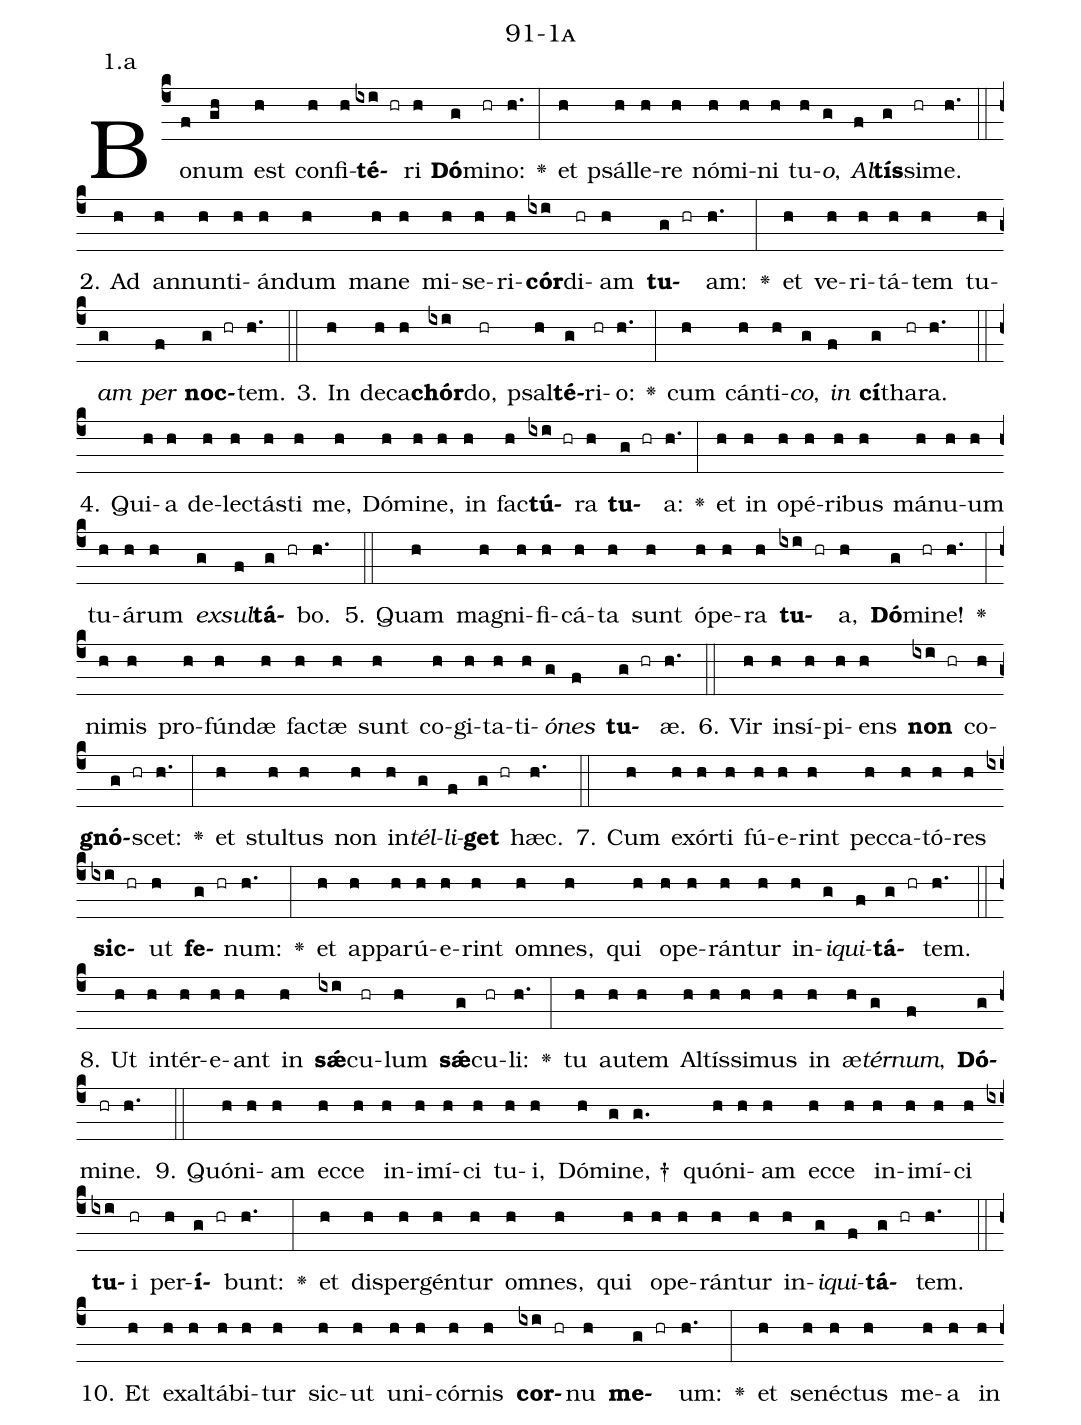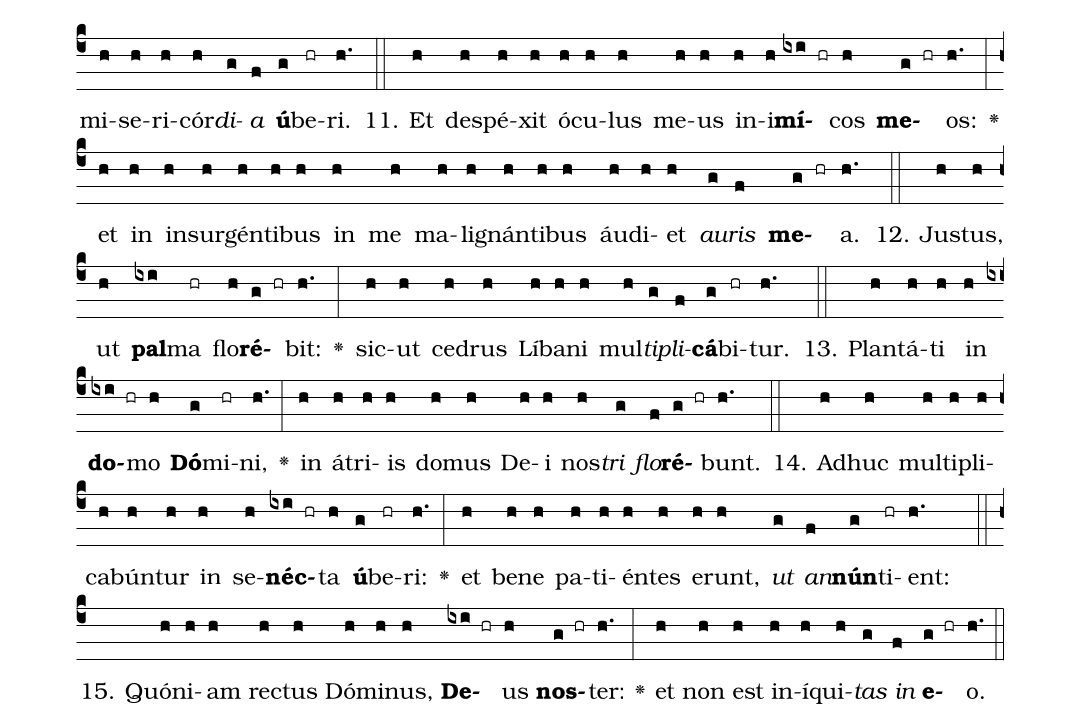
name: 91-1a;
annotation: 1.a;
%%
(c4)Bo(f)num(gh) est(h) con(h)fi(h)<b>té</b>(ixi hr)ri(h) <b>Dó</b>(g)mi(hr)no:(h.) <v>\greheightstar</v>(:) et(h) psál(h)le(h)re(h) nó(h)mi(h)ni(h) tu(h)<i>o</i>,(g) <i>Al</i>(f)<b>tís</b>(g)si(hr)me.(h.) (::)
2. Ad(h) an(h)nun(h)ti(h)án(h)dum(h) ma(h)ne(h) mi(h)se(h)ri(h)<b>cór</b>(ixi)di(hr)am(h) <b>tu</b>(g hr)am:(h.) <v>\greheightstar</v>(:) et(h) ve(h)ri(h)tá(h)tem(h) tu(h)<i>am</i>(g) <i>per</i>(f) <b>noc</b>(g hr)tem.(h.) (::)
3. In(h) de(h)ca(h)<b>chór</b>(ixi)do,(hr) psal(h)<b>té</b>(g)ri(hr)o:(h.) <v>\greheightstar</v>(:) cum(h) cán(h)ti(h)<i>co</i>,(g) <i>in</i>(f) <b>cí</b>(g)tha(hr)ra.(h.) (::)
4. Qui(h)a(h) de(h)lec(h)tás(h)ti(h) me,(h) Dó(h)mi(h)ne,(h) in(h) fac(h)<b>tú</b>(ixi hr)ra(h) <b>tu</b>(g hr)a:(h.) <v>\greheightstar</v>(:) et(h) in(h) o(h)pé(h)ri(h)bus(h) má(h)nu(h)um(h) tu(h)á(h)rum(h) <i>ex</i>(g)<i>sul</i>(f)<b>tá</b>(g hr)bo.(h.) (::)
5. Quam(h) ma(h)gni(h)fi(h)cá(h)ta(h) sunt(h) ó(h)pe(h)ra(h) <b>tu</b>(ixi hr)a,(h) <b>Dó</b>(g)mi(hr)ne!(h.) <v>\greheightstar</v>(:) ni(h)mis(h) pro(h)fún(h)dæ(h) fac(h)tæ(h) sunt(h) co(h)gi(h)ta(h)ti(h)<i>ó</i>(g)<i>nes</i>(f) <b>tu</b>(g hr)æ.(h.) (::)
6. Vir(h) in(h)sí(h)pi(h)ens(h) <b>non</b>(ixi hr) co(h)<b>gnó</b>(g hr)scet:(h.) <v>\greheightstar</v>(:) et(h) stul(h)tus(h) non(h) in(h)<i>tél</i>(g)<i>li</i>(f)<b>get</b>(g hr) hæc.(h.) (::)
7. Cum(h) ex(h)ór(h)ti(h) fú(h)e(h)rint(h) pec(h)ca(h)tó(h)res(h) <b>sic</b>(ixi hr)ut(h) <b>fe</b>(g hr)num:(h.) <v>\greheightstar</v>(:) et(h) ap(h)pa(h)rú(h)e(h)rint(h) om(h)nes,(h) qui(h) o(h)pe(h)rán(h)tur(h) in(h)<i>i</i>(g)<i>qui</i>(f)<b>tá</b>(g hr)tem.(h.) (::)
8. Ut(h) in(h)tér(h)e(h)ant(h) in(h) <b>sǽ</b>(ixi)cu(hr)lum(h) <b>sǽ</b>(g)cu(hr)li:(h.) <v>\greheightstar</v>(:) tu(h) au(h)tem(h) Al(h)tís(h)si(h)mus(h) in(h) æ(h)<i>tér</i>(g)<i>num</i>,(f) <b>Dó</b>(g)mi(hr)ne.(h.) (::)
9. Quón(h)i(h)am(h) ec(h)ce(h) in(h)i(h)mí(h)ci(h) tu(h)i,(h) Dó(h)mi(g)ne, †(g.) quón(h)i(h)am(h) ec(h)ce(h) in(h)i(h)mí(h)ci(h) <b>tu</b>(ixi)i(hr) per(h)<b>í</b>(g hr)bunt:(h.) <v>\greheightstar</v>(:) et(h) di(h)sper(h)gén(h)tur(h) om(h)nes,(h) qui(h) o(h)pe(h)rán(h)tur(h) in(h)<i>i</i>(g)<i>qui</i>(f)<b>tá</b>(g hr)tem.(h.) (::)
10. Et(h) ex(h)al(h)tá(h)bi(h)tur(h) sic(h)ut(h) u(h)ni(h)cór(h)nis(h) <b>cor</b>(ixi hr)nu(h) <b>me</b>(g hr)um:(h.) <v>\greheightstar</v>(:) et(h) se(h)néc(h)tus(h) me(h)a(h) in(h) mi(h)se(h)ri(h)cór(h)<i>di</i>(g)<i>a</i>(f) <b>ú</b>(g)be(hr)ri.(h.) (::)
11. Et(h) de(h)spé(h)xit(h) ó(h)cu(h)lus(h) me(h)us(h) in(h)i(h)<b>mí</b>(ixi hr)cos(h) <b>me</b>(g hr)os:(h.) <v>\greheightstar</v>(:) et(h) in(h) in(h)sur(h)gén(h)ti(h)bus(h) in(h) me(h) ma(h)li(h)gnán(h)ti(h)bus(h) áu(h)di(h)et(h) <i>au</i>(g)<i>ris</i>(f) <b>me</b>(g hr)a.(h.) (::)
12. Jus(h)tus,(h) ut(h) <b>pal</b>(ixi)ma(hr) flo(h)<b>ré</b>(g hr)bit:(h.) <v>\greheightstar</v>(:) sic(h)ut(h) ce(h)drus(h) Lí(h)ba(h)ni(h) mul(h)<i>ti</i>(g)<i>pli</i>(f)<b>cá</b>(g)bi(hr)tur.(h.) (::)
13. Plan(h)tá(h)ti(h) in(h) <b>do</b>(ixi hr)mo(h) <b>Dó</b>(g)mi(hr)ni,(h.) <v>\greheightstar</v>(:) in(h) á(h)tri(h)is(h) do(h)mus(h) De(h)i(h) nos(h)<i>tri</i>(g) <i>flo</i>(f)<b>ré</b>(g hr)bunt.(h.) (::)
14. Ad(h)huc(h) mul(h)ti(h)pli(h)ca(h)bún(h)tur(h) in(h) se(h)<b>néc</b>(ixi hr)ta(h) <b>ú</b>(g)be(hr)ri:(h.) <v>\greheightstar</v>(:) et(h) be(h)ne(h) pa(h)ti(h)én(h)tes(h) e(h)runt,(h) <i>ut</i>(g) <i>an</i>(f)<b>nún</b>(g)ti(hr)ent:(h.) (::)
15. Quón(h)i(h)am(h) rec(h)tus(h) Dó(h)mi(h)nus,(h) <b>De</b>(ixi hr)us(h) <b>nos</b>(g hr)ter:(h.) <v>\greheightstar</v>(:) et(h) non(h) est(h) in(h)í(h)qui(h)<i>tas</i>(g) <i>in</i>(f) <b>e</b>(g hr)o.(h.) (::)
